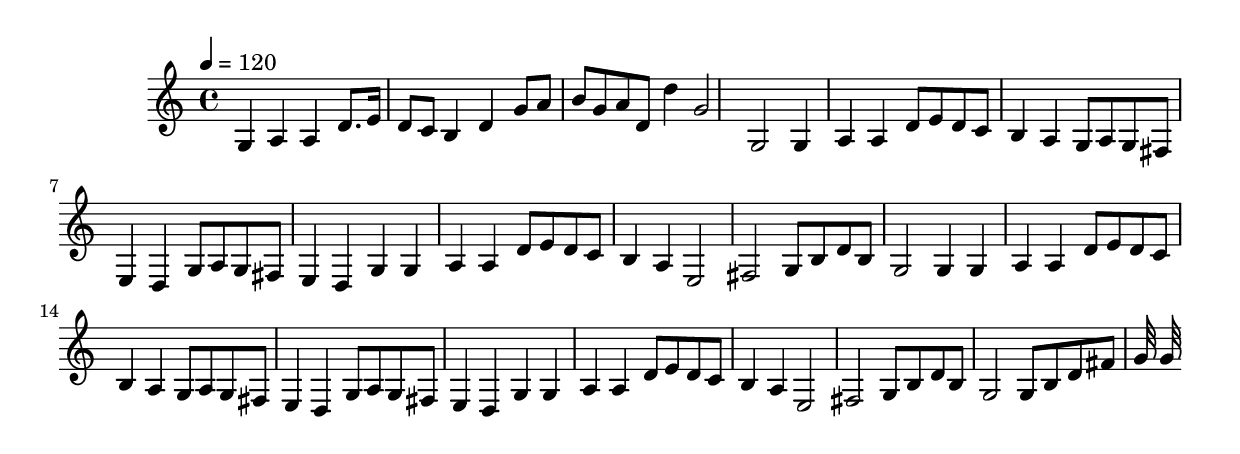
\relative c' { 
\clef treble 
\tempo 4=120 
g4 a4 a4 |
d8. e16 d8 c8 b4 d4 |
g8 a8 b8 g8 a8 d,8 d'4 |
g,2 g,2 |
g4 a4 a4 |
d8 e8 d8 c8 b4 a4 |
g8 a8 g8 fis8 e4 d4 |
g8 a8 g8 fis8 e4 d4 |
g4 g4 a4 a4 |
d8 e8 d8 c8 b4 a4 |
e2 fis2 |
g8 b8 d8 b8 g2 |
g4 g4 a4 a4 |
d8 e8 d8 c8 b4 a4 |
g8 a8 g8 fis8 e4 d4 |
g8 a8 g8 fis8 e4 d4 |
g4 g4 a4 a4 |
d8 e8 d8 c8 b4 a4 |
e2 fis2 |
g8 b8 d8 b8 g2 |
g8 b8 d8 fis8 g32 |
g32 }
